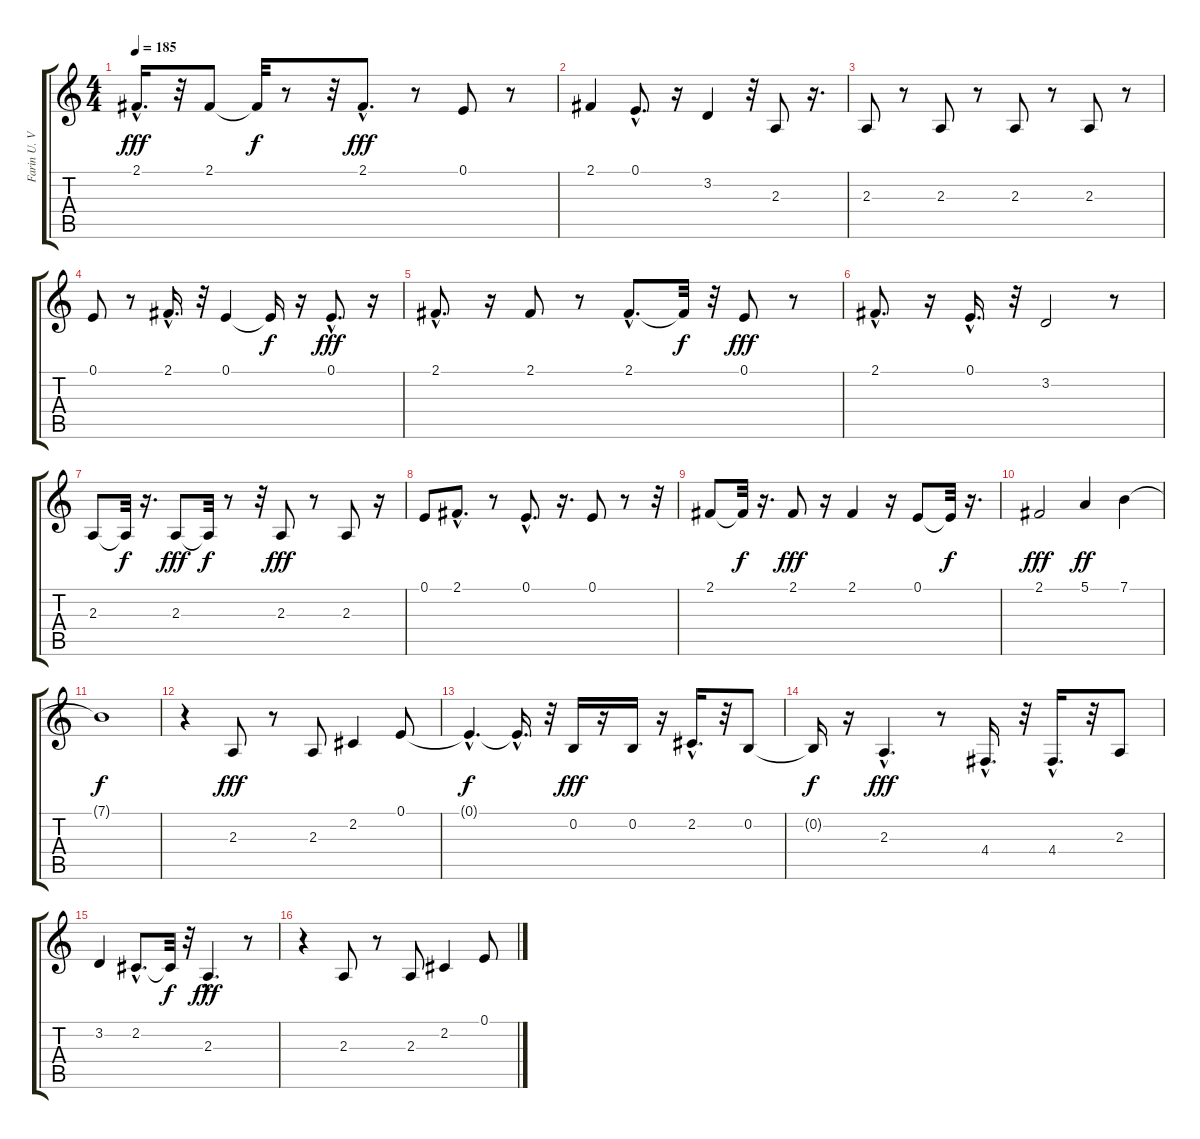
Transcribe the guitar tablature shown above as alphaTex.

\track ("Farin U. Voice" "Farin U. V") {instrument altosax}
\staff {score tabs}
\tuning (E4 B3 G3 D3 A2 E2) {hide}
\ts (4 4)
\tempo 185
\clef g2
\ks c
2.1{hac}.16{d dy fff} r.32 2.1.8 2.1{t}.32{dy f} r.8 r.32 2.1{hac}.8{d dy fff} r.8 0.1.8 r.8 |
2.1.4 0.1{hac}.8{d} r.16 3.2.4 r.32 2.3.8 r.16{d} |
2.3.8 r.8 2.3.8 r.8 2.3.8 r.8 2.3.8 r.8 |
0.1.8 r.8 2.1{hac}.16{d} r.32 0.1.4 0.1{t}.16{dy f} r.16 0.1{hac}.8{d dy fff} r.16 |
2.1{hac}.8{d} r.16 2.1.8 r.8 2.1{hac}.8{d} 2.1{t}.32{dy f} r.32 0.1.8{dy fff} r.8 |
2.1{hac}.8{d} r.16 0.1{hac}.16{d} r.32 3.2.2 r.8 |
2.3.8 2.3{t}.32{dy f} r.16{d} 2.3.8{dy fff} 2.3{t}.32{dy f} r.8 r.32 2.3.8{dy fff} r.8 2.3.8 r.16 |
0.1.8 2.1{hac}.8{d} r.8 0.1{hac}.8{d} r.16{d} 0.1.8 r.8 r.32 |
2.1.8 2.1{t}.32{dy f} r.16{d} 2.1.8{dy fff} r.16 2.1.4 r.16 0.1.8 0.1{t}.32{dy f} r.16{d} |
2.1.2{dy fff} 5.1.4{dy ff} 7.1.4 |
7.1{t}.1{dy f} |
r.4 2.3.8{dy fff} r.8 2.3.8 2.2.4 0.1.8 |
0.1{hac t}.4{d dy f} 0.1{hac t}.16{d} r.32 0.2.16{dy fff} r.16 0.2.16 r.16 2.2{hac}.16{d} r.32 0.2.8 |
0.2{t}.16{dy f} r.16 2.3{hac}.4{d dy fff} r.8 4.4{hac}.16{d} r.32 4.4{hac}.16{d} r.32 2.3.8 |
3.2.4 2.2{hac}.8{d} 2.2{t}.32{dy f} r.32 2.3{hac}.4{d dy fff} r.8 |
r.4 2.3.8 r.8 2.3.8 2.2.4 0.1.8
